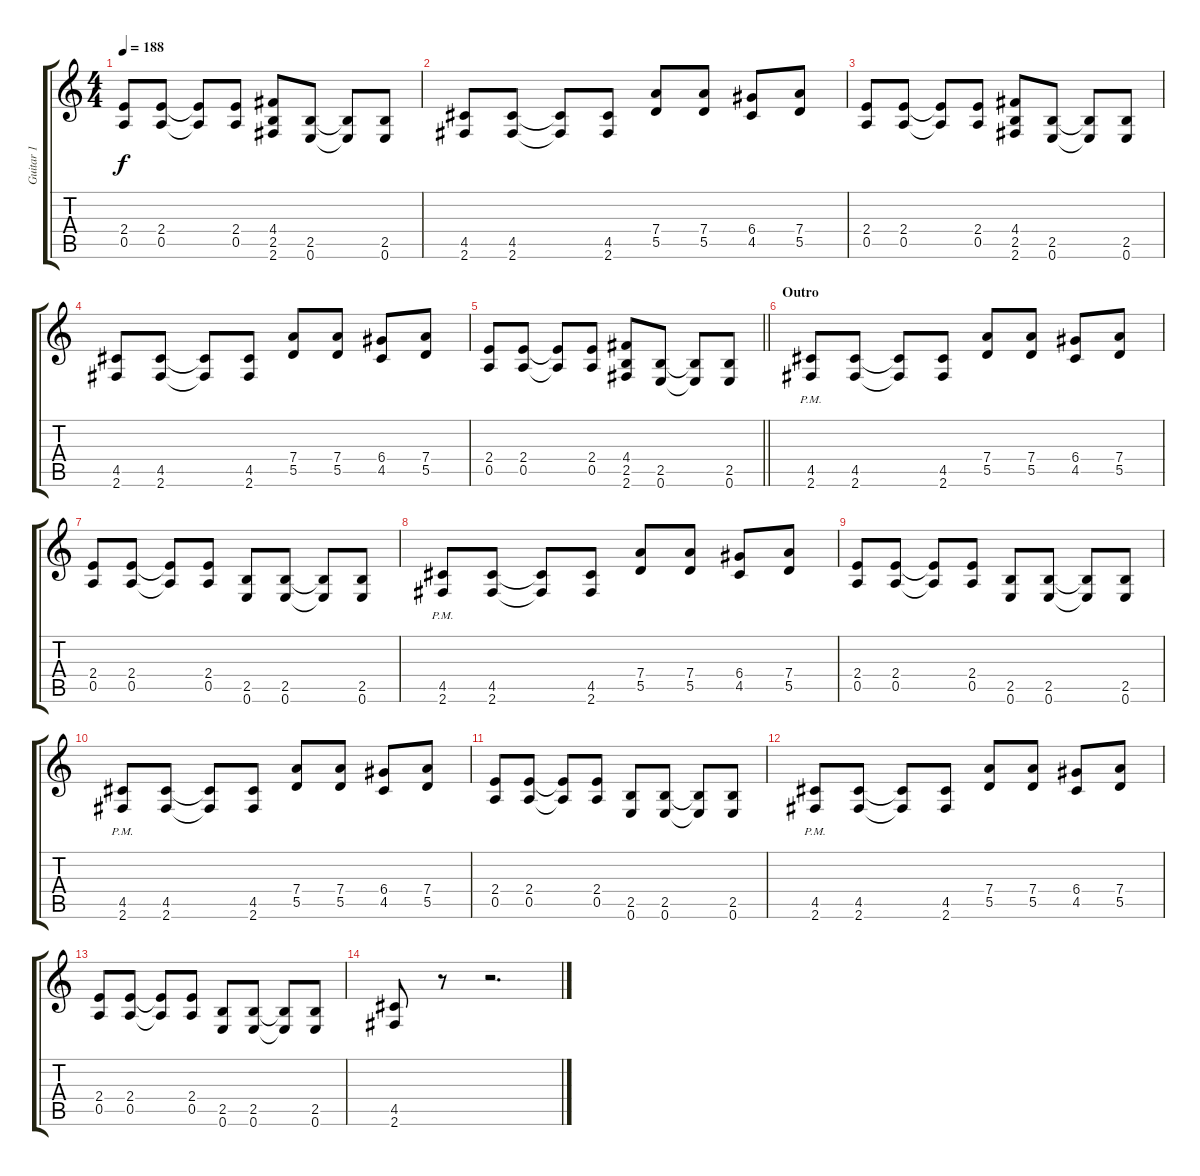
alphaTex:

\track ("Guitar 1" "Guitar 1") {instrument overdrivenguitar}
\staff {score tabs}
\tuning (E4 B3 G3 D3 A2 E2) {hide}
\ts (4 4)
\tempo 188
\clef g2
\ks c
(2.4 0.5).8{dy f} (2.4 0.5).8 (2.4{t} 0.5{t}).8 (2.4 0.5).8 (4.4 2.5 2.6).8 (2.5 0.6).8 (2.5{t} 0.6{t}).8 (2.5 0.6).8 |
(4.5 2.6).8 (4.5 2.6).8 (4.5{t} 2.6{t}).8 (4.5 2.6).8 (7.4 5.5).8 (7.4 5.5).8 (6.4 4.5).8 (7.4 5.5).8 |
(2.4 0.5).8 (2.4 0.5).8 (2.4{t} 0.5{t}).8 (2.4 0.5).8 (4.4 2.5 2.6).8 (2.5 0.6).8 (2.5{t} 0.6{t}).8 (2.5 0.6).8 |
(4.5 2.6).8 (4.5 2.6).8 (4.5{t} 2.6{t}).8 (4.5 2.6).8 (7.4 5.5).8 (7.4 5.5).8 (6.4 4.5).8 (7.4 5.5).8 |
\barLineRight lightlight
(2.4 0.5).8 (2.4 0.5).8 (2.4{t} 0.5{t}).8 (2.4 0.5).8 (4.4 2.5 2.6).8 (2.5 0.6).8 (2.5{t} 0.6{t}).8 (2.5 0.6).8 |
\section ("" "Outro")
(4.5{pm} 2.6{pm}).8 (4.5 2.6).8 (4.5{t} 2.6{t}).8 (4.5 2.6).8 (7.4 5.5).8 (7.4 5.5).8 (6.4 4.5).8 (7.4 5.5).8 |
(2.4 0.5).8 (2.4 0.5).8 (2.4{t} 0.5{t}).8 (2.4 0.5).8 (2.5 0.6).8 (2.5 0.6).8 (2.5{t} 0.6{t}).8 (2.5 0.6).8 |
(4.5{pm} 2.6{pm}).8 (4.5 2.6).8 (4.5{t} 2.6{t}).8 (4.5 2.6).8 (7.4 5.5).8 (7.4 5.5).8 (6.4 4.5).8 (7.4 5.5).8 |
(2.4 0.5).8 (2.4 0.5).8 (2.4{t} 0.5{t}).8 (2.4 0.5).8 (2.5 0.6).8 (2.5 0.6).8 (2.5{t} 0.6{t}).8 (2.5 0.6).8 |
(4.5{pm} 2.6{pm}).8 (4.5 2.6).8 (4.5{t} 2.6{t}).8 (4.5 2.6).8 (7.4 5.5).8 (7.4 5.5).8 (6.4 4.5).8 (7.4 5.5).8 |
(2.4 0.5).8 (2.4 0.5).8 (2.4{t} 0.5{t}).8 (2.4 0.5).8 (2.5 0.6).8 (2.5 0.6).8 (2.5{t} 0.6{t}).8 (2.5 0.6).8 |
(4.5{pm} 2.6{pm}).8 (4.5 2.6).8 (4.5{t} 2.6{t}).8 (4.5 2.6).8 (7.4 5.5).8 (7.4 5.5).8 (6.4 4.5).8 (7.4 5.5).8 |
(2.4 0.5).8 (2.4 0.5).8 (2.4{t} 0.5{t}).8 (2.4 0.5).8 (2.5 0.6).8 (2.5 0.6).8 (2.5{t} 0.6{t}).8 (2.5 0.6).8 |
(4.5 2.6).8 r.8 r.2{d}
